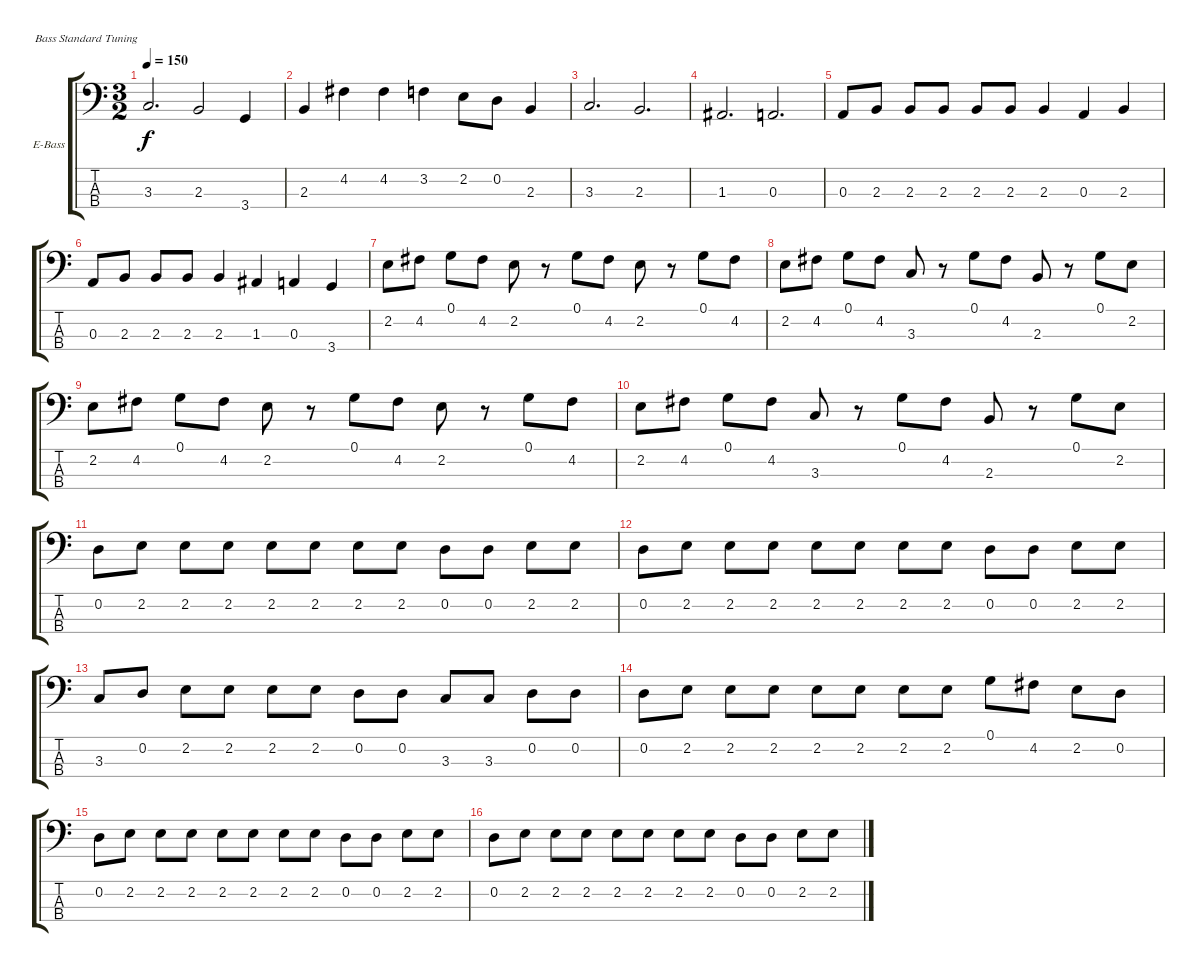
\bracketExtendMode groupsimilarinstruments
\firstSystemTrackNameOrientation horizontal
\otherSystemsTrackNameOrientation horizontal
\track ("Бас 2" "E-Bass") {instrument electricbassfinger}
\staff {score tabs}
\tuning (G2 D2 A1 E1)
\ts (3 2)
\tempo 150
\clef f4
\ks c
3.3.2{d dy f} 2.3.2 3.4.4 |
2.3.4 4.2.4 4.2.4 3.2.4 2.2.8 0.2.8 2.3.4 |
3.3.2{d} 2.3.2{d} |
1.3.2{d} 0.3.2{d} |
0.3.8 2.3.8 2.3.8 2.3.8 2.3.8 2.3.8 2.3.4 0.3.4 2.3.4 |
0.3.8 2.3.8 2.3.8 2.3.8 2.3.4 1.3.4 0.3.4 3.4.4 |
2.2.8 4.2.8 0.1.8 4.2.8 2.2.8 r.8 0.1.8 4.2.8 2.2.8 r.8 0.1.8 4.2.8 |
2.2.8 4.2.8 0.1.8 4.2.8 3.3.8 r.8 0.1.8 4.2.8 2.3.8 r.8 0.1.8 2.2.8 |
2.2.8 4.2.8 0.1.8 4.2.8 2.2.8 r.8 0.1.8 4.2.8 2.2.8 r.8 0.1.8 4.2.8 |
2.2.8 4.2.8 0.1.8 4.2.8 3.3.8 r.8 0.1.8 4.2.8 2.3.8 r.8 0.1.8 2.2.8 |
0.2.8 2.2.8 2.2.8 2.2.8 2.2.8 2.2.8 2.2.8 2.2.8 0.2.8 0.2.8 2.2.8 2.2.8 |
0.2.8 2.2.8 2.2.8 2.2.8 2.2.8 2.2.8 2.2.8 2.2.8 0.2.8 0.2.8 2.2.8 2.2.8 |
3.3.8 0.2.8 2.2.8 2.2.8 2.2.8 2.2.8 0.2.8 0.2.8 3.3.8 3.3.8 0.2.8 0.2.8 |
0.2.8 2.2.8 2.2.8 2.2.8 2.2.8 2.2.8 2.2.8 2.2.8 0.1.8 4.2.8 2.2.8 0.2.8 |
0.2.8 2.2.8 2.2.8 2.2.8 2.2.8 2.2.8 2.2.8 2.2.8 0.2.8 0.2.8 2.2.8 2.2.8 |
0.2.8 2.2.8 2.2.8 2.2.8 2.2.8 2.2.8 2.2.8 2.2.8 0.2.8 0.2.8 2.2.8 2.2.8
